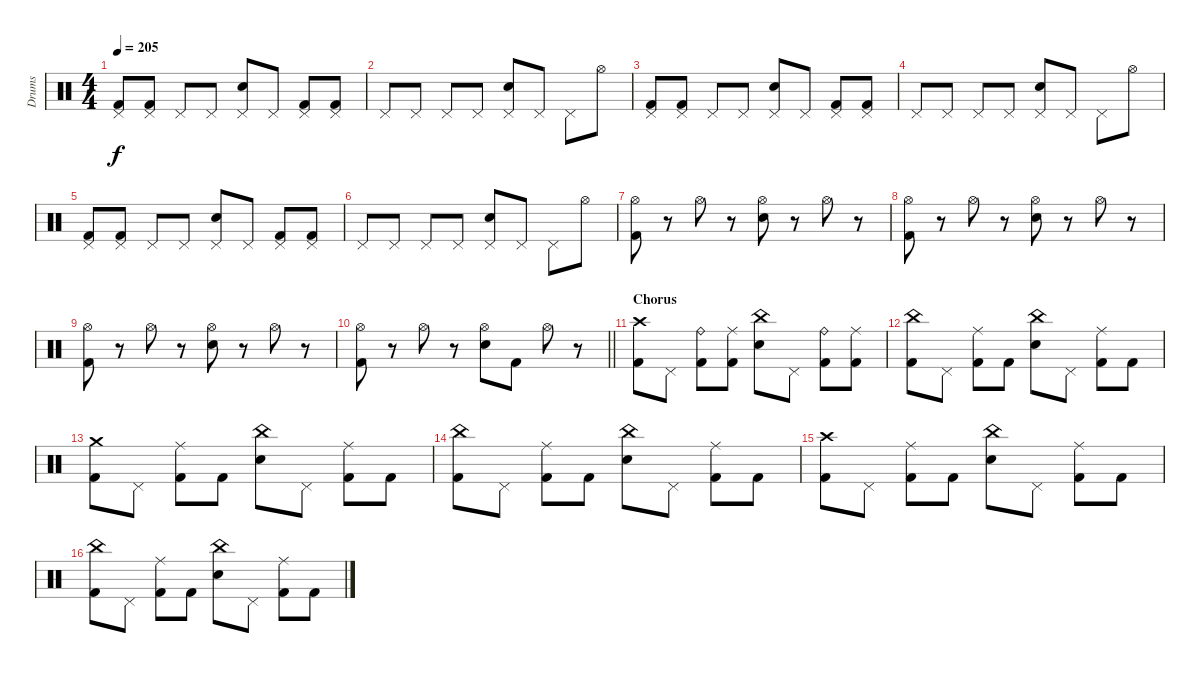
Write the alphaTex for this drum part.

\track ("Drums" "Drums") {instrument percussion}
\staff {score}
\articulation defaults
\ts (4 4)
\tempo 205
\clef neutral
\ks c
("Pedal Hi-Hat (hit)" "Kick (hit) 2").8{dy f} ("Pedal Hi-Hat (hit)" "Kick (hit) 2").8 "Pedal Hi-Hat (hit)".8 "Pedal Hi-Hat (hit)".8 ("Pedal Hi-Hat (hit)" "Electric Snare (hit)").8 "Pedal Hi-Hat (hit)".8 ("Pedal Hi-Hat (hit)" "Kick (hit) 2").8 ("Pedal Hi-Hat (hit)" "Kick (hit) 2").8 |
"Pedal Hi-Hat (hit)".8 "Pedal Hi-Hat (hit)".8 "Pedal Hi-Hat (hit)".8 "Pedal Hi-Hat (hit)".8 ("Pedal Hi-Hat (hit)" "Electric Snare (hit)").8 "Pedal Hi-Hat (hit)".8 "Pedal Hi-Hat (hit)".8 "Hi-Hat (open)".8 |
("Pedal Hi-Hat (hit)" "Kick (hit) 2").8 ("Pedal Hi-Hat (hit)" "Kick (hit) 2").8 "Pedal Hi-Hat (hit)".8 "Pedal Hi-Hat (hit)".8 ("Pedal Hi-Hat (hit)" "Electric Snare (hit)").8 "Pedal Hi-Hat (hit)".8 ("Pedal Hi-Hat (hit)" "Kick (hit) 2").8 ("Pedal Hi-Hat (hit)" "Kick (hit) 2").8 |
"Pedal Hi-Hat (hit)".8 "Pedal Hi-Hat (hit)".8 "Pedal Hi-Hat (hit)".8 "Pedal Hi-Hat (hit)".8 ("Pedal Hi-Hat (hit)" "Electric Snare (hit)").8 "Pedal Hi-Hat (hit)".8 "Pedal Hi-Hat (hit)".8 "Hi-Hat (open)".8 |
("Pedal Hi-Hat (hit)" "Kick (hit) 2").8 ("Pedal Hi-Hat (hit)" "Kick (hit) 2").8 "Pedal Hi-Hat (hit)".8 "Pedal Hi-Hat (hit)".8 ("Pedal Hi-Hat (hit)" "Electric Snare (hit)").8 "Pedal Hi-Hat (hit)".8 ("Pedal Hi-Hat (hit)" "Kick (hit) 2").8 ("Pedal Hi-Hat (hit)" "Kick (hit) 2").8 |
"Pedal Hi-Hat (hit)".8 "Pedal Hi-Hat (hit)".8 "Pedal Hi-Hat (hit)".8 "Pedal Hi-Hat (hit)".8 ("Pedal Hi-Hat (hit)" "Electric Snare (hit)").8 "Pedal Hi-Hat (hit)".8 "Pedal Hi-Hat (hit)".8 "Hi-Hat (open)".8 |
("Hi-Hat (open)" "Kick (hit) 2").8 r.8 "Hi-Hat (open)".8 r.8 ("Hi-Hat (open)" "Electric Snare (hit)").8 r.8 "Hi-Hat (open)".8 r.8 |
("Hi-Hat (open)" "Kick (hit) 2").8 r.8 "Hi-Hat (open)".8 r.8 ("Hi-Hat (open)" "Electric Snare (hit)").8 r.8 "Hi-Hat (open)".8 r.8 |
("Hi-Hat (open)" "Kick (hit) 2").8 r.8 "Hi-Hat (open)".8 r.8 ("Hi-Hat (open)" "Electric Snare (hit)").8 r.8 "Hi-Hat (open)".8 r.8 |
\barLineRight lightlight
("Hi-Hat (open)" "Kick (hit) 2").8 r.8 "Hi-Hat (open)".8 r.8 ("Hi-Hat (open)" "Electric Snare (hit)").8 "Kick (hit) 2".8 "Hi-Hat (open)".8 r.8 |
\section ("" "Chorus")
("Crash high (hit)" "Kick (hit) 2").8 "Pedal Hi-Hat (hit)".8 ("Ride (bell)" "Kick (hit) 2").8 ("Ride (middle)" "Kick (hit) 2").8 ("China (hit)" "Electric Snare (hit)").8 "Pedal Hi-Hat (hit)".8 ("Ride (bell)" "Kick (hit) 2").8 ("Ride (middle)" "Kick (hit) 2").8 |
("China (hit)" "Kick (hit) 2").8 "Pedal Hi-Hat (hit)".8 ("Ride (middle)" "Kick (hit) 2").8 "Kick (hit) 2".8 ("China (hit)" "Electric Snare (hit)").8 "Pedal Hi-Hat (hit)".8 ("Ride (middle)" "Kick (hit) 2").8 "Kick (hit) 2".8 |
("Crash medium (hit)" "Kick (hit) 2").8 "Pedal Hi-Hat (hit)".8 ("Ride (middle)" "Kick (hit) 2").8 "Kick (hit) 2".8 ("China (hit)" "Electric Snare (hit)").8 "Pedal Hi-Hat (hit)".8 ("Ride (middle)" "Kick (hit) 2").8 "Kick (hit) 2".8 |
("China (hit)" "Kick (hit) 2").8 "Pedal Hi-Hat (hit)".8 ("Ride (middle)" "Kick (hit) 2").8 "Kick (hit) 2".8 ("China (hit)" "Electric Snare (hit)").8 "Pedal Hi-Hat (hit)".8 ("Ride (middle)" "Kick (hit) 2").8 "Kick (hit) 2".8 |
("Crash high (hit)" "Kick (hit) 2").8 "Pedal Hi-Hat (hit)".8 ("Ride (middle)" "Kick (hit) 2").8 "Kick (hit) 2".8 ("China (hit)" "Electric Snare (hit)").8 "Pedal Hi-Hat (hit)".8 ("Ride (middle)" "Kick (hit) 2").8 "Kick (hit) 2".8 |
("China (hit)" "Kick (hit) 2").8 "Pedal Hi-Hat (hit)".8 ("Ride (middle)" "Kick (hit) 2").8 "Kick (hit) 2".8 ("China (hit)" "Electric Snare (hit)").8 "Pedal Hi-Hat (hit)".8 ("Ride (middle)" "Kick (hit) 2").8 "Kick (hit) 2".8
